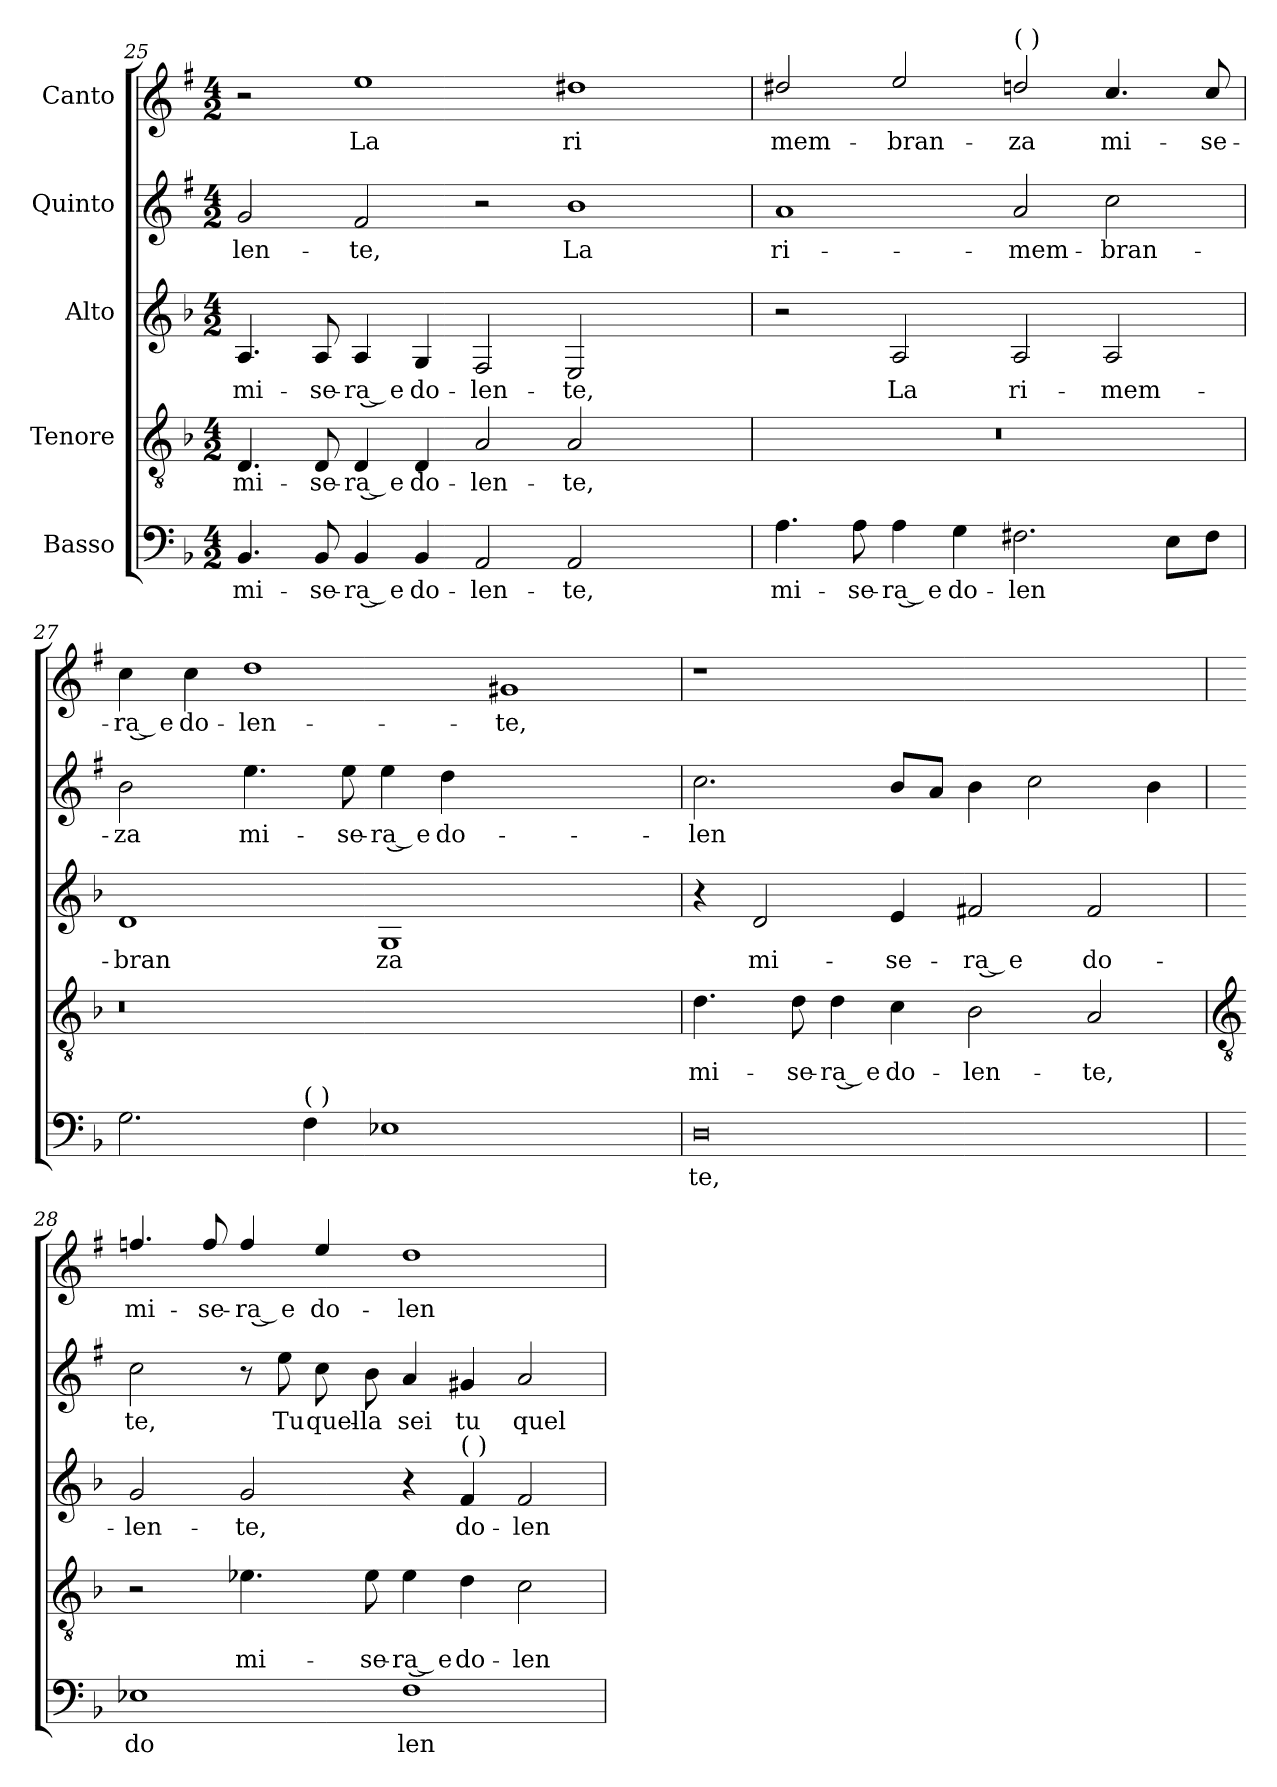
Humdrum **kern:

**kern	**text	**kern	**text	**text	**kern	**text	**kern	**text	**kern	**text
*part5	*part5	*part4	*part4	*part4	*part3	*part3	*part2	*part2	*part1	*part1
*staff5	*staff5	*staff4	*staff4	*staff4	*staff3	*staff3	*staff2	*staff2	*staff1	*staff1
*I"Basso	*	*I"Tenore	*	*	*I"Alto	*	*I"Quinto	*	*I"Canto	*
!!LO:LB:g=z
*clefF4	*	*clefGv2	*	*	*clefG2	*	*clefG2	*	*clefG2	*
*	*	*	*	*	*	*	*ITrd1c2	*	*ITrd1c2	*
*k[b-]	*	*k[b-]	*	*	*k[b-]	*	*k[b-]	*	*k[b-]	*
*F:	*	*F:	*	*	*F:	*	*F:	*	*F:	*
*M4/2	*	*M4/2	*	*	*M4/2	*	*M4/2	*	*M4/2	*
=25	=25	=25	=25	=25	=25	=25	=25	=25	=25	=25
!	!LO:LY:b	!	!LO:LY:b	!	!	!LO:LY:b	!	!LO:LY:b	!	!
*	*	*	*	*	*	*	*	*	*^	*
4.BB-	mi-	4.D	mi-	.	4.A	mi-	2f	-len-	2r	0ryy	.
!	!LO:LY:b	!	!LO:LY:b	!	!	!LO:LY:b	!	!	!	!	!
8BB-	-se-	8D	-se-	.	8A	-se-	.	.	.	.	.
!	!LO:LY:b	!	!LO:LY:b	!	!	!LO:LY:b	!	!LO:LY:b	!	!	!LO:LY:b
4BB-	-ra͜ e	4D	-ra͜ e	.	4A	-ra͜ e	2e	-te,	1dd	.	La
!	!LO:LY:b	!	!LO:LY:b	!	!	!LO:LY:b	!	!	!	!	!
4BB-	do-	4D	do-	.	4G	do-	.	.	.	.	.
!	!LO:LY:b	!	!LO:LY:b	!	!	!LO:LY:b	!	!	!	!	!
2AA	-len-	2A	-len-	.	2F	-len-	2r	.	.	.	.
!	!LO:LY:b	!	!LO:LY:b	!	!	!LO:LY:b	!	!LO:LY:b	!	!	!LO:LY:b
2AA	-te,	2A	-te,	.	2E	-te,	1a	La	1cc#X	.	ri
2ryy	.	2ryy	.	.	2ryy	.	.	.	.	2ryy	.
=25	=25	=25	=25	=25	=25	=25	=25	=25	=25	=25	=25
!	!LO:LY:b	!	!	!	!	!	!	!LO:LY:b	!	!	!LO:LY:b
4.A	mi-	0r	.	.	2r	.	1g	ri-	2cc#	0ryy	mem-
!	!LO:LY:b	!	!	!	!	!	!	!	!	!	!
8A	-se-	.	.	.	.	.	.	.	.	.	.
!	!LO:LY:b	!	!	!	!	!LO:LY:b	!	!	!	!	!LO:LY:b
4A	-ra͜ e	.	.	.	2A	La	.	.	2dd	.	-bran-
!	!LO:LY:b	!	!	!	!	!	!	!	!	!	!
4G	do-	.	.	.	.	.	.	.	.	.	.
!	!	!	!	!	!	!	!	!	!LO:TX:a:t=(  )	!	!
!	!LO:LY:b	!	!	!	!	!LO:LY:b	!	!LO:LY:b	!	!	!LO:LY:b
2.F#X	-len	.	.	.	2A	ri-	2g	-mem-	2cc	.	-za
!	!	!	!	!	!	!LO:LY:b	!	!LO:LY:b	!	!	!LO:LY:b
.	.	.	.	.	2A	-mem-	2b-	-bran-	4.b-	.	mi-
8EL	.	.	.	.	.	.	.	.	.	.	.
!	!	!	!	!	!	!	!	!	!	!	!LO:LY:b
8F#J	.	.	.	.	.	.	.	.	8b-	.	-se-
=27	=27	=27	=27	=27	=27	=27	=27	=27	=27	=27	=27
!	!	!	!	!	!	!LO:LY:b	!	!LO:LY:b	!	!	!LO:LY:b
2.G	.	0r	.	.	1d	-bran	2a	-za	4b-	0ryy	-ra͜ e
!	!	!	!	!	!	!	!	!	!	!	!LO:LY:b
.	.	.	.	.	.	.	.	.	4b-	.	do-
!	!	!	!	!	!	!	!	!LO:LY:b	!	!	!LO:LY:b
.	.	.	.	.	.	.	4.dd	mi-	1cc	.	-len-
!LO:TX:a:t=(  )	!	!	!	!	!	!	!	!	!	!	!
4F	.	.	.	.	.	.	.	.	.	.	.
!	!	!	!	!	!	!	!	!LO:LY:b	!	!	!
.	.	.	.	.	.	.	8dd	-se-	.	.	.
!	!	!	!	!	!	!LO:LY:b	!	!LO:LY:b	!	!	!
1E-X	.	.	.	.	1G	za	4dd	-ra͜ e	.	.	.
!	!	!	!	!	!	!	!	!LO:LY:b	!	!	!
.	.	.	.	.	.	.	4cc	do-	.	.	.
!	!	!	!	!	!	!	!	!	!	!	!LO:LY:b
.	.	.	.	.	.	.	1ryy	.	1f#X	.	-te,
2ryy	.	2ryy	.	.	2ryy	.	.	.	.	2ryy	.
!!LO:LB:g=z	!!
=27	=27	=27	=27	=27	=27	=27	=27	=27	=27	=27	=27
!	!LO:LY:b	!	!LO:LY:b	!	!	!	!	!LO:LY:b	!	!	!
0D	te,	4.d	mi-	.	4r	.	2.b-	-len	1r	0ryy	.
!	!	!	!	!	!	!LO:LY:b	!	!	!	!	!
.	.	.	.	.	2d	mi-	.	.	.	.	.
!	!	!	!LO:LY:b	!	!	!	!	!	!	!	!
.	.	8d	-se-	.	.	.	.	.	.	.	.
!	!	!	!LO:LY:b	!	!	!	!	!	!	!	!
.	.	4d	-ra͜ e	.	.	.	.	.	.	.	.
!	!	!	!LO:LY:b	!	!	!LO:LY:b	!	!	!	!	!
.	.	4c	do-	.	4e	-se-	8aL	.	.	.	.
.	.	.	.	.	.	.	8gJ	.	.	.	.
!	!	!	!LO:LY:b	!	!	!LO:LY:b	!	!	!	!	!
.	.	2B-	-len-	.	2f#X	-ra͜ e	4a	.	1ryy	.	.
.	.	.	.	.	.	.	2b-	.	.	.	.
!	!	!	!LO:LY:b	!	!	!LO:LY:b	!	!	!	!	!
.	.	2A	-te,	.	2f#	do-	.	.	.	.	.
.	.	.	.	.	.	.	4a	.	.	.	.
!!LO:LB:g=z	!!
=28	=28	=28	=28	=28	=28	=28	=28	=28	=28	=28	=28
*	*	*clefGv2	*	*	*	*	*	*	*	*	*
!	!LO:LY:b	!	!	!	!	!LO:LY:b	!	!LO:LY:b	!	!	!LO:LY:b
1E-X	do	2r	.	.	2g	-len-	2b-	te,	4.ee-X	0ryy	mi-
!	!	!	!	!	!	!	!	!	!	!	!LO:LY:b
.	.	.	.	.	.	.	.	.	8ee-	.	-se-
!	!	!	!	!LO:LY:b	!	!LO:LY:b	!	!	!	!	!LO:LY:b
.	.	4.e-X	.	mi-	2g	-te,	8r	.	4ee-	.	-ra͜ e
!	!	!	!	!	!	!	!	!LO:LY:b	!	!	!
.	.	.	.	.	.	.	8dd	Tu	.	.	.
!	!	!	!	!	!	!	!	!LO:LY:b	!	!	!LO:LY:b
.	.	.	.	.	.	.	8b-	quel-	4dd	.	do-
!	!	!	!	!LO:LY:b	!	!	!	!LO:LY:b	!	!	!
.	.	8e-	.	-se-	.	.	8a	-la	.	.	.
!	!LO:LY:b	!	!	!LO:LY:b	!	!	!	!LO:LY:b	!	!	!LO:LY:b
1F	len	4e-	.	-ra͜ e	4r	.	4g	sei	1cc	.	-len
!	!	!	!	!	!LO:TX:a:t=(  )	!	!	!	!	!	!
!	!	!	!	!LO:LY:b	!	!LO:LY:b	!	!LO:LY:b	!	!	!
.	.	4d	.	do-	4f	do-	4f#X	tu	.	.	.
!	!	!	!	!LO:LY:b	!	!LO:LY:b	!	!LO:LY:b	!	!	!
.	.	2c	.	-len-	2f	-len-	2g	quel-	.	.	.
*	*	*	*	*	*	*	*	*	*v	*v	*
=	=	=	=	=	=	=	=	=	=	=
*-	*-	*-	*-	*-	*-	*-	*-	*-	*-	*-
